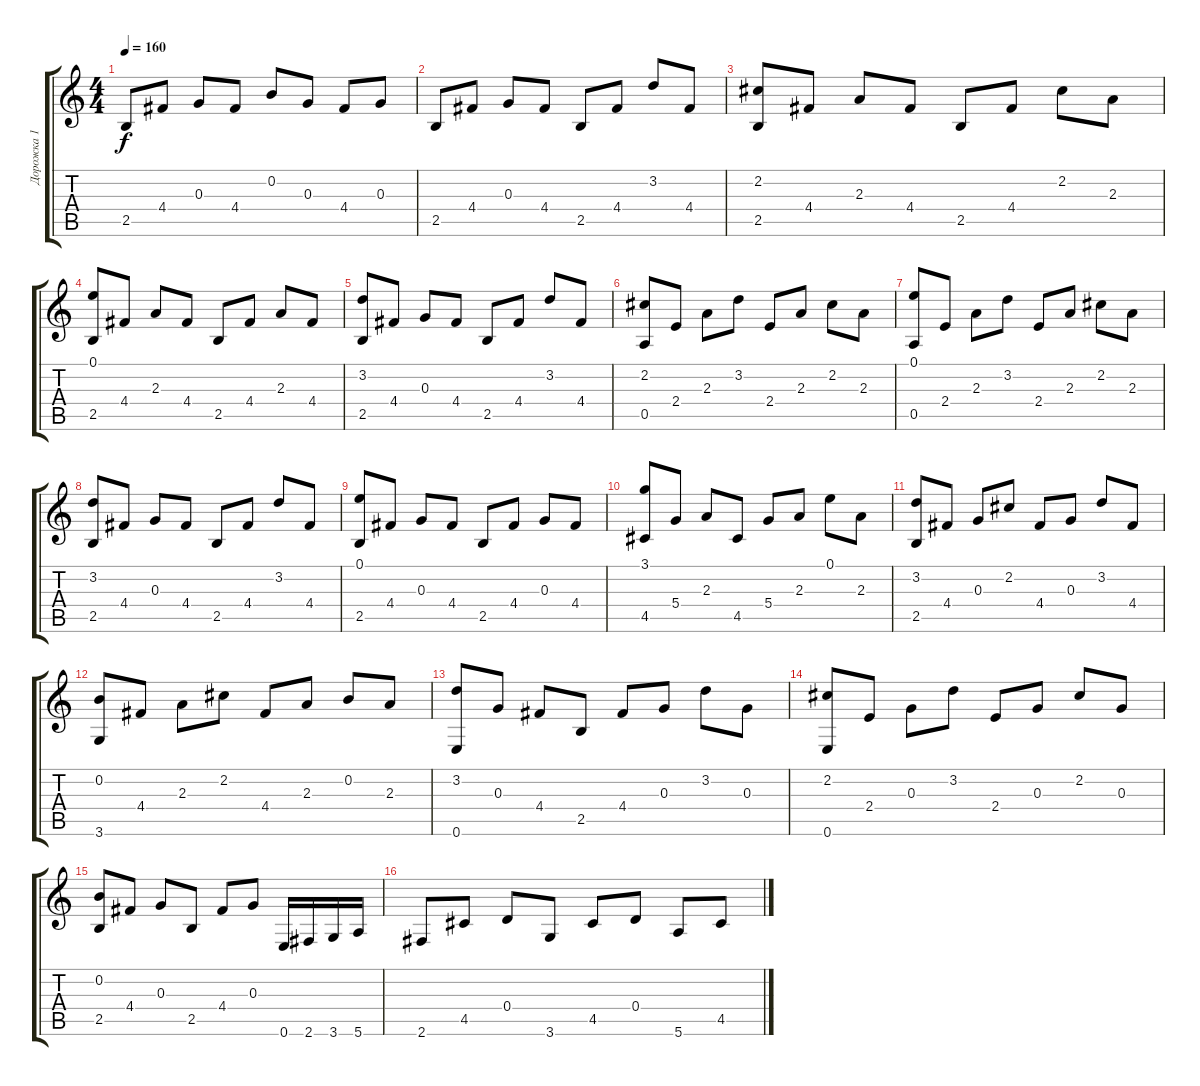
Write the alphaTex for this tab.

\track ("Дорожка 1" "Дорожка 1") {instrument acousticguitarnylon}
\staff {score tabs}
\tuning (E4 B3 G3 D3 A2 E2) {hide}
\ts (4 4)
\tempo 160
\clef g2
\ks c
2.5.8{dy f instrument acousticguitarnylon} 4.4.8 0.3.8 4.4.8 0.2.8 0.3.8 4.4.8 0.3.8 |
2.5.8 4.4.8 0.3.8 4.4.8 2.5.8 4.4.8 3.2.8 4.4.8 |
(2.2 2.5).8 4.4.8 2.3.8 4.4.8 2.5.8 4.4.8 2.2.8 2.3.8 |
(0.1 2.5).8 4.4.8 2.3.8 4.4.8 2.5.8 4.4.8 2.3.8 4.4.8 |
(3.2 2.5).8 4.4.8 0.3.8 4.4.8 2.5.8 4.4.8 3.2.8 4.4.8 |
(2.2 0.5).8 2.4.8 2.3.8 3.2.8 2.4.8 2.3.8 2.2.8 2.3.8 |
(0.1 0.5).8 2.4.8 2.3.8 3.2.8 2.4.8 2.3.8 2.2.8 2.3.8 |
(3.2 2.5).8 4.4.8 0.3.8 4.4.8 2.5.8 4.4.8 3.2.8 4.4.8 |
(0.1 2.5).8 4.4.8 0.3.8 4.4.8 2.5.8 4.4.8 0.3.8 4.4.8 |
(3.1 4.5).8 5.4.8 2.3.8 4.5.8 5.4.8 2.3.8 0.1.8 2.3.8 |
(3.2 2.5).8 4.4.8 0.3.8 2.2.8 4.4.8 0.3.8 3.2.8 4.4.8 |
(0.2 3.6).8 4.4.8 2.3.8 2.2.8 4.4.8 2.3.8 0.2.8 2.3.8 |
(3.2 0.6).8 0.3.8 4.4.8 2.5.8 4.4.8 0.3.8 3.2.8 0.3.8 |
(2.2 0.6).8 2.4.8 0.3.8 3.2.8 2.4.8 0.3.8 2.2.8 0.3.8 |
(0.2 2.5).8 4.4.8 0.3.8 2.5.8 4.4.8 0.3.8 0.6.16 2.6.16 3.6.16 5.6.16 |
2.6.8 4.5.8 0.4.8 3.6.8 4.5.8 0.4.8 5.6.8 4.5.8
